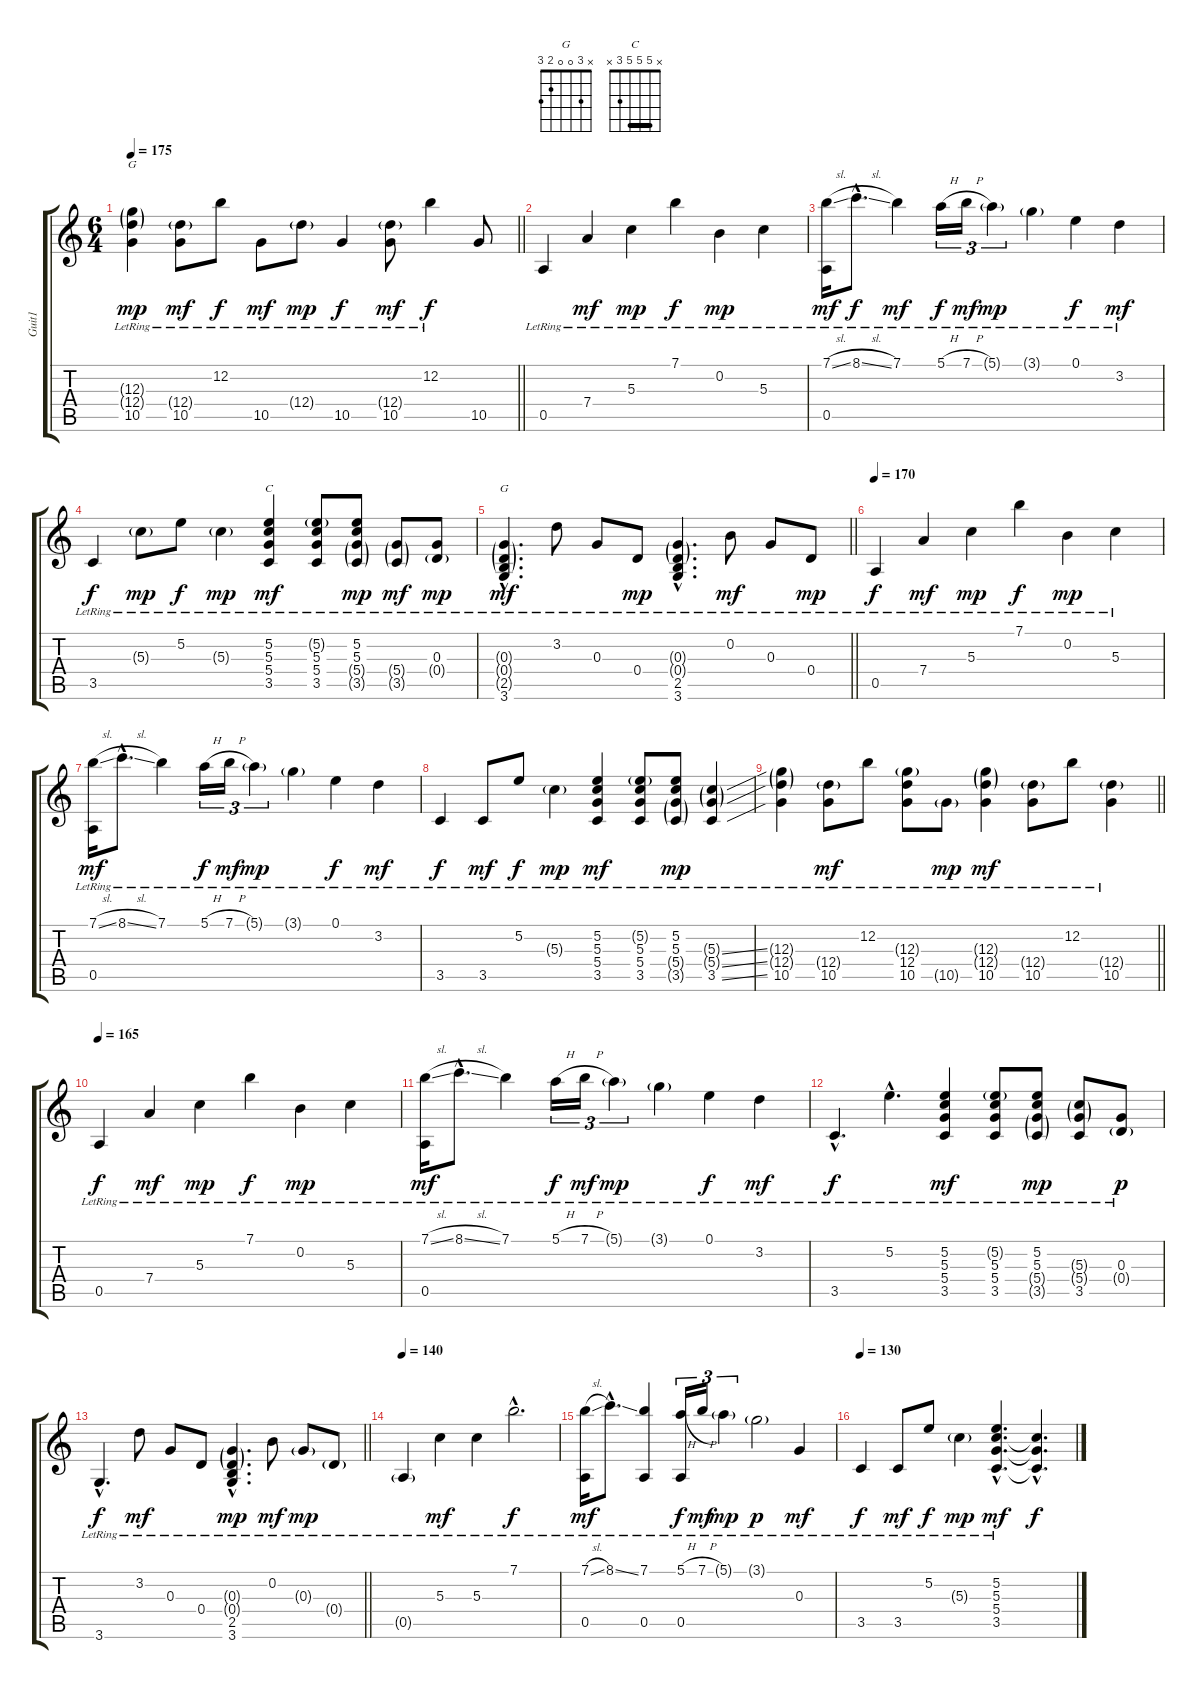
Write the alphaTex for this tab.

\track ("Guit1" "Guit1") {instrument acousticguitarsteel}
\staff {score tabs}
\tuning (E4 B3 G3 D3 A2 E2) {hide}
\chord ("G" x 12 12 12 10 x) {firstfret 10 barre 12}
\chord ("C" x 5 5 5 3 x) {barre 5}
\chord ("G" x 3 0 0 2 3)
\ts (6 4)
\tempo 175
\clef g2
\barLineRight lightlight
\ks c
(12.3{g lr} 12.4{g lr} 10.5{lr}).4{ch "G" dy mp} (12.4{g} 10.5{lr}).8{dy mf} 12.2{lr}.8{dy f} 10.5{lr}.8{dy mf} 12.4{g lr}.8{dy mp} 10.5{lr}.4{dy f} (12.4{g} 10.5{lr}).8{dy mf} 12.2{lr}.4{dy f} 10.5.8 |
\section ("" "")
0.5{lr}.4{volume 13 instrument acousticguitarsteel} 7.4{lr}.4{dy mf} 5.3{lr}.4{dy mp} 7.1{lr}.4{dy f} 0.2{lr}.4{dy mp} 5.3{lr}.4 |
(7.1{sl lr} 0.5{lr}).16{dy mf} 8.1{sl hac lr}.8{d dy f} 7.1{lr}.4{dy mf} 5.1{h lr}.16{tu (3 2) dy f} 7.1{h lr}.16{tu (3 2) dy mf} 5.1{g lr}.4{tu (3 2) dy mp} 3.1{g lr}.4 0.1{lr}.4{dy f} 3.2{lr}.4{dy mf} |
3.5{lr}.4{dy f} 5.3{g lr}.8{dy mp} 5.2{lr}.8{dy f} 5.3{g lr}.4{dy mp} (5.2{lr} 5.3{lr} 5.4{lr} 3.5{lr}).4{ch "C" dy mf} (5.2{g lr} 5.3{lr} 5.4{lr} 3.5{lr}).8 (5.2{lr} 5.3{lr} 5.4{g lr} 3.5{g lr}).8{dy mp} (5.4{g lr} 3.5{g lr}).8{dy mf} (0.3{lr} 0.4{g}).8{dy mp} |
\barLineRight lightlight
(0.3{g hac lr} 0.4{g hac lr} 2.5{g hac lr} 3.6{hac lr}).4{d ch "G" dy mf} 3.2{lr}.8 0.3{lr}.8 0.4{lr}.8{dy mp} (0.3{g hac lr} 0.4{g hac lr} 2.5{hac lr} 3.6{hac lr}).4{d} 0.2{lr}.8{dy mf} 0.3{lr}.8 0.4{lr}.8{dy mp} |
\tempo 170
0.5{lr}.4{dy f} 7.4{lr}.4{dy mf} 5.3{lr}.4{dy mp} 7.1{lr}.4{dy f} 0.2{lr}.4{dy mp} 5.3{lr}.4 |
(7.1{sl lr} 0.5{lr}).16{dy mf} 8.1{sl hac lr}.8{d} 7.1{lr}.4 5.1{h lr}.16{tu (3 2) dy f} 7.1{h lr}.16{tu (3 2) dy mf} 5.1{g lr}.4{tu (3 2) dy mp} 3.1{g lr}.4 0.1{lr}.4{dy f} 3.2{lr}.4{dy mf} |
3.5{lr}.4{dy f} 3.5{lr}.8{dy mf} 5.2{lr}.8{dy f} 5.3{g lr}.4{dy mp} (5.2{lr} 5.3{lr} 5.4{lr} 3.5{lr}).4{dy mf} (5.2{g lr} 5.3{lr} 5.4{lr} 3.5{lr}).8 (5.2{lr} 5.3{lr} 5.4{g lr} 3.5{g lr}).8{dy mp} (5.3{ss g lr} 5.4{ss g lr} 3.5{ss lr}).4 |
\barLineRight lightlight
(12.3{g lr} 12.4{g lr} 10.5{lr}).4 (12.4{g} 10.5{lr}).8{dy mf} 12.2{lr}.8 (12.3{g lr} 12.4{lr} 10.5{lr}).8 10.5{g lr}.8{dy mp} (12.3{g lr} 12.4{g lr} 10.5{lr}).4{dy mf} (12.4{g} 10.5{lr}).8 12.2{lr}.8 (12.4{g lr} 10.5{lr}).4 |
\tempo 165
0.5{lr}.4{dy f} 7.4{lr}.4{dy mf} 5.3{lr}.4{dy mp} 7.1{lr}.4{dy f} 0.2{lr}.4{dy mp} 5.3{lr}.4 |
(7.1{sl lr} 0.5{lr}).16{dy mf} 8.1{sl hac lr}.8{d} 7.1{lr}.4 5.1{h lr}.16{tu (3 2) dy f} 7.1{h lr}.16{tu (3 2) dy mf} 5.1{g lr}.4{tu (3 2) dy mp} 3.1{g lr}.4 0.1{lr}.4{dy f} 3.2{lr}.4{dy mf} |
3.5{hac lr}.4{d dy f} 5.2{hac lr}.4{d} (5.2{lr} 5.3{lr} 5.4{lr} 3.5{lr}).4{dy mf} (5.2{g lr} 5.3{lr} 5.4{lr} 3.5{lr}).8 (5.2{lr} 5.3{lr} 5.4{g lr} 3.5{g lr}).8{dy mp} (5.3{g lr} 5.4{g lr} 3.5{lr}).8 (0.3{lr} 0.4{g lr}).8{dy p} |
\barLineRight lightlight
3.6{hac lr}.4{d dy f} 3.2{lr}.8{dy mf} 0.3{lr}.8 0.4{lr}.8 (0.3{g hac lr} 0.4{g hac lr} 2.5{hac lr} 3.6{hac lr}).4{d dy mp} 0.2{lr}.8{dy mf} 0.3{g lr}.8{dy mp} 0.4{g lr}.8 |
\section ("" "")
\tempo 140
0.5{g lr}.4 5.3{lr}.4{dy mf} 5.3{lr}.4 7.1{hac lr}.2{d dy f} |
(7.1{sl lr} 0.5{lr}).16{dy mf} 8.1{ss hac lr}.8{d} (7.1{lr} 0.5).4 (5.1{h lr} 0.5{lr}).16{tu (3 2) dy f} 7.1{h lr}.16{tu (3 2) dy mf} 5.1{g lr}.4{tu (3 2) dy mp} 3.1{g lr}.2{dy p} 0.3{lr}.4{dy mf} |
\tempo 130
3.5{lr}.4{dy f} 3.5{lr}.8{dy mf} 5.2{lr}.8{dy f} 5.3{g lr}.4{dy mp} (5.2{hac lr} 5.3{hac lr} 5.4{hac lr} 3.5{hac lr}).4{d dy mf} (5.3{ss hac t} 5.4{ss hac t} 3.5{ss hac t}).4{d dy f}
